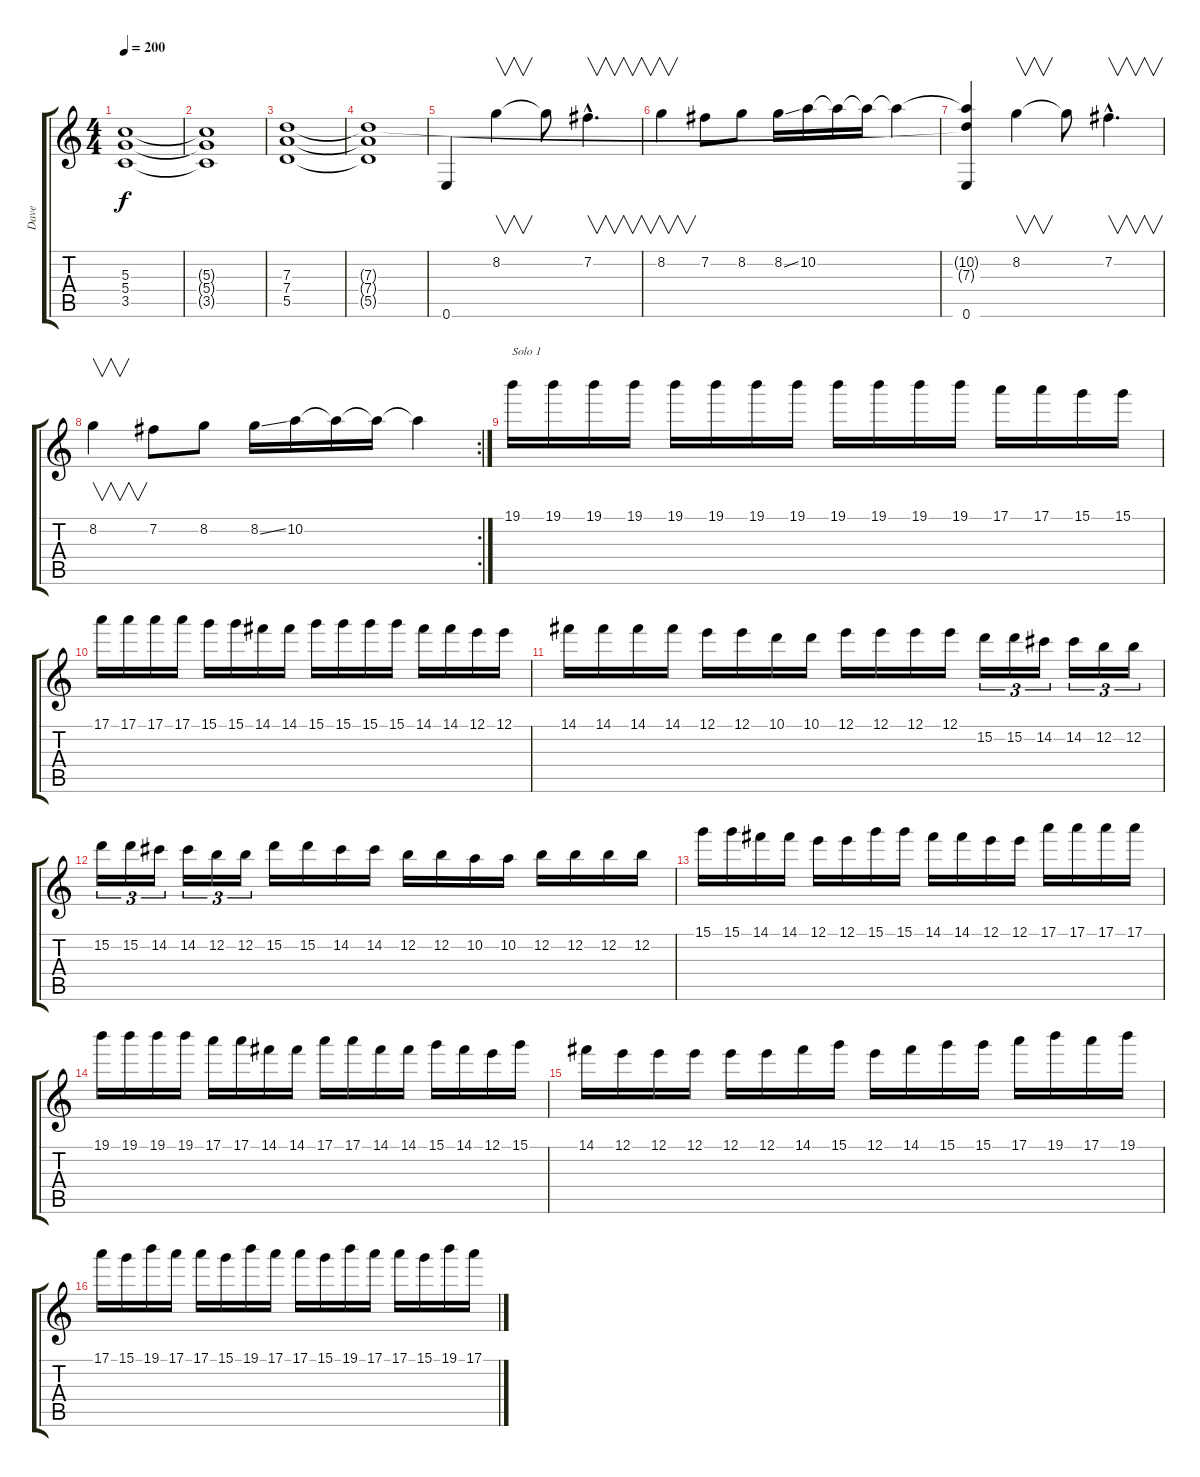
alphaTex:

\track ("Dave" "Dave") {instrument distortionguitar}
\staff {score tabs}
\tuning (E4 B3 G3 D3 A2 E2) {hide}
\ts (4 4)
\tempo 200
\clef g2
\ks c
(5.3 5.4 3.5).1{dy f} |
(5.3{t} 5.4{t} 3.5{t}).1 |
(7.3 7.4 5.5).1 |
(7.3{t} 7.4{t} 5.5{t}).1 |
0.6.4 8.2.4{v} 8.2{t}.8 7.2{hac}.4{v d} |
8.2.4{v} 7.2.8 8.2.8 8.2{ss}.16 10.2.16 10.2{t}.16 10.2{t}.16 10.2{t}.4 |
(10.2{t} 7.3{t} 0.6).4 8.2.4{v} 8.2{t}.8 7.2{hac}.4{v d} |
\rc 2
8.2.4{v} 7.2.8 8.2.8 8.2{ss}.16 10.2.16 10.2{t}.16 10.2{t}.16 10.2{t}.4 |
19.1.16{txt "Solo 1" volume 16} 19.1.16 19.1.16 19.1.16 19.1.16 19.1.16 19.1.16 19.1.16 19.1.16 19.1.16 19.1.16 19.1.16 17.1.16 17.1.16 15.1.16 15.1.16 |
17.1.16 17.1.16 17.1.16 17.1.16 15.1.16 15.1.16 14.1.16 14.1.16 15.1.16 15.1.16 15.1.16 15.1.16 14.1.16 14.1.16 12.1.16 12.1.16 |
14.1.16 14.1.16 14.1.16 14.1.16 12.1.16 12.1.16 10.1.16 10.1.16 12.1.16 12.1.16 12.1.16 12.1.16 15.2.16{tu (3 2)} 15.2.16{tu (3 2)} 14.2.16{tu (3 2)} 14.2.16{tu (3 2)} 12.2.16{tu (3 2)} 12.2.16{tu (3 2)} |
15.2.16{tu (3 2)} 15.2.16{tu (3 2)} 14.2.16{tu (3 2)} 14.2.16{tu (3 2)} 12.2.16{tu (3 2)} 12.2.16{tu (3 2)} 15.2.16 15.2.16 14.2.16 14.2.16 12.2.16 12.2.16 10.2.16 10.2.16 12.2.16 12.2.16 12.2.16 12.2.16 |
15.1.16 15.1.16 14.1.16 14.1.16 12.1.16 12.1.16 15.1.16 15.1.16 14.1.16 14.1.16 12.1.16 12.1.16 17.1.16 17.1.16 17.1.16 17.1.16 |
19.1.16 19.1.16 19.1.16 19.1.16 17.1.16 17.1.16 14.1.16 14.1.16 17.1.16 17.1.16 14.1.16 14.1.16 15.1.16 14.1.16 12.1.16 15.1.16 |
14.1.16 12.1.16 12.1.16 12.1.16 12.1.16 12.1.16 14.1.16 15.1.16 12.1.16 14.1.16 15.1.16 15.1.16 17.1.16 19.1.16 17.1.16 19.1.16 |
17.1.16 15.1.16 19.1.16 17.1.16 17.1.16 15.1.16 19.1.16 17.1.16 17.1.16 15.1.16 19.1.16 17.1.16 17.1.16 15.1.16 19.1.16 17.1.16
